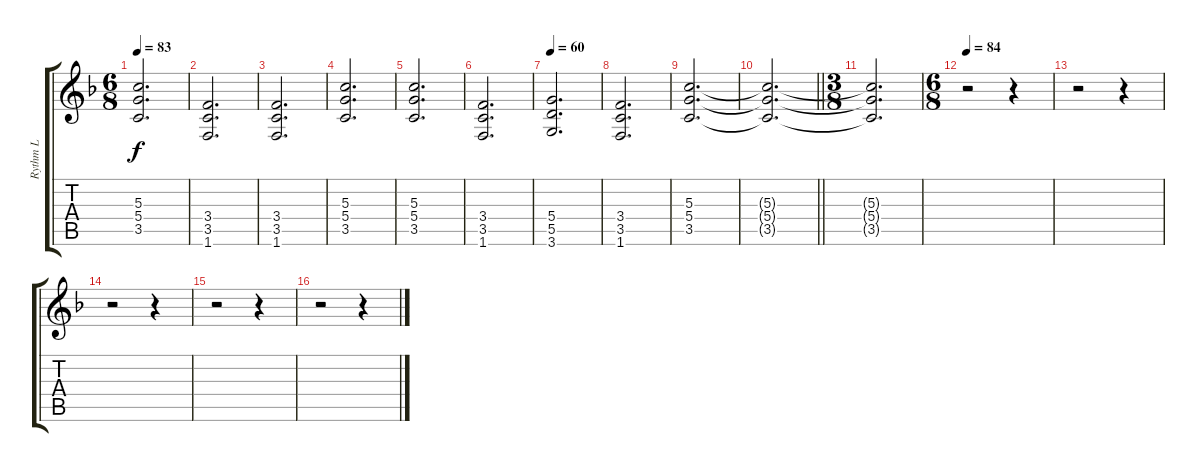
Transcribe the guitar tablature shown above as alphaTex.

\track ("Rythm L" "Rythm L") {instrument distortionguitar}
\staff {score tabs}
\tuning (E4 B3 G3 D3 A2 E2) {hide}
\ts (6 8)
\tempo 83
\clef g2
\ks f
(5.3 5.4 3.5).2{d dy f} |
(3.4 3.5 1.6).2{d} |
(3.4 3.5 1.6).2{d} |
(5.3 5.4 3.5).2{d} |
(5.3 5.4 3.5).2{d} |
(3.4 3.5 1.6).2{d} |
\tempo 60
(5.4 5.5 3.6).2{d} |
(3.4 3.5 1.6).2{d} |
(5.3 5.4 3.5).2{d volume 0} |
\barLineRight lightlight
(5.3{t} 5.4{t} 3.5{t}).2{d} |
\ts (3 8)
(5.3{t} 5.4{t} 3.5{t}).2{d} |
\ts (6 8)
\tempo 84
r.2 r.4 |
r.2 r.4 |
r.2 r.4 |
r.2 r.4 |
r.2 r.4
